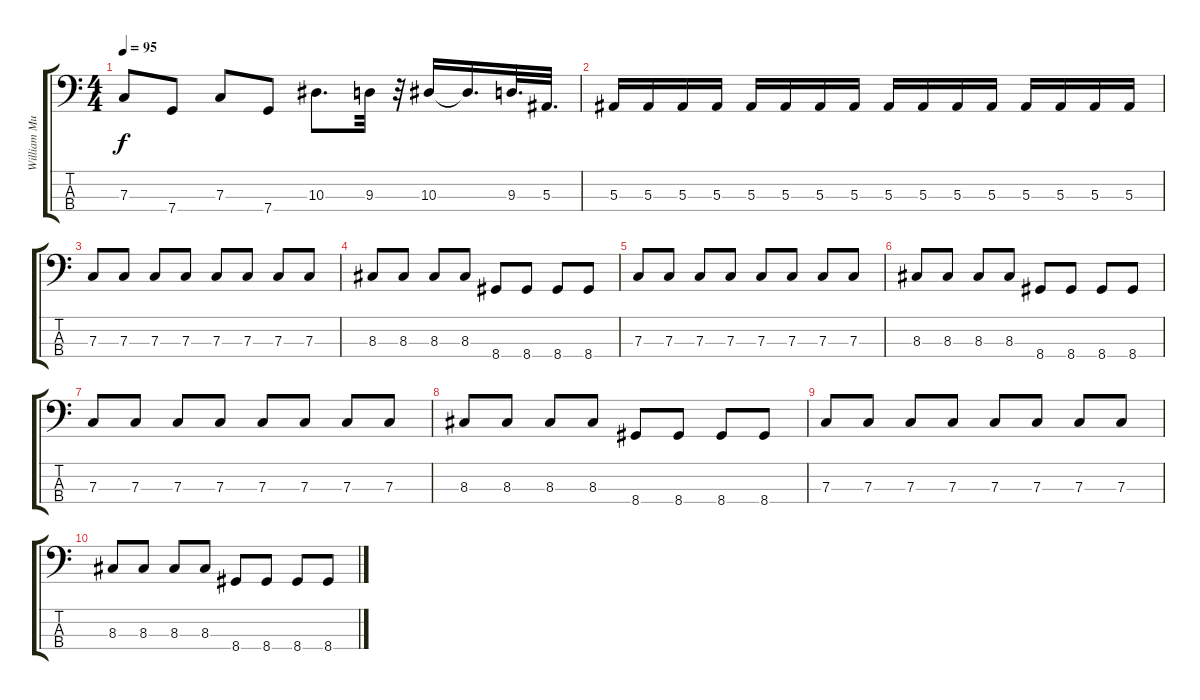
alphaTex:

\track ("William Murderface" "William Mu") {instrument electricbasspick}
\staff {score tabs}
\tuning (Eb2 Bb1 F1 C1) {hide}
\ts (4 4)
\tempo 95
\clef f4
\ks c
7.3.8{dy f} 7.4.8 7.3.8 7.4.8 10.3.8{d} 9.3.32 r.32 10.3.16 10.3{t}.16{d} 9.3.32{d} 5.3.32{d} |
5.3.16 5.3.16 5.3.16 5.3.16 5.3.16 5.3.16 5.3.16 5.3.16 5.3.16 5.3.16 5.3.16 5.3.16 5.3.16 5.3.16 5.3.16 5.3.16 |
7.3.8 7.3.8 7.3.8 7.3.8 7.3.8 7.3.8 7.3.8 7.3.8 |
8.3.8 8.3.8 8.3.8 8.3.8 8.4.8 8.4.8 8.4.8 8.4.8 |
7.3.8 7.3.8 7.3.8 7.3.8 7.3.8 7.3.8 7.3.8 7.3.8 |
8.3.8 8.3.8 8.3.8 8.3.8 8.4.8 8.4.8 8.4.8 8.4.8 |
7.3.8 7.3.8 7.3.8 7.3.8 7.3.8 7.3.8 7.3.8 7.3.8 |
8.3.8 8.3.8 8.3.8 8.3.8 8.4.8 8.4.8 8.4.8 8.4.8 |
7.3.8 7.3.8 7.3.8 7.3.8 7.3.8 7.3.8 7.3.8 7.3.8 |
8.3.8 8.3.8 8.3.8 8.3.8 8.4.8 8.4.8 8.4.8 8.4.8
